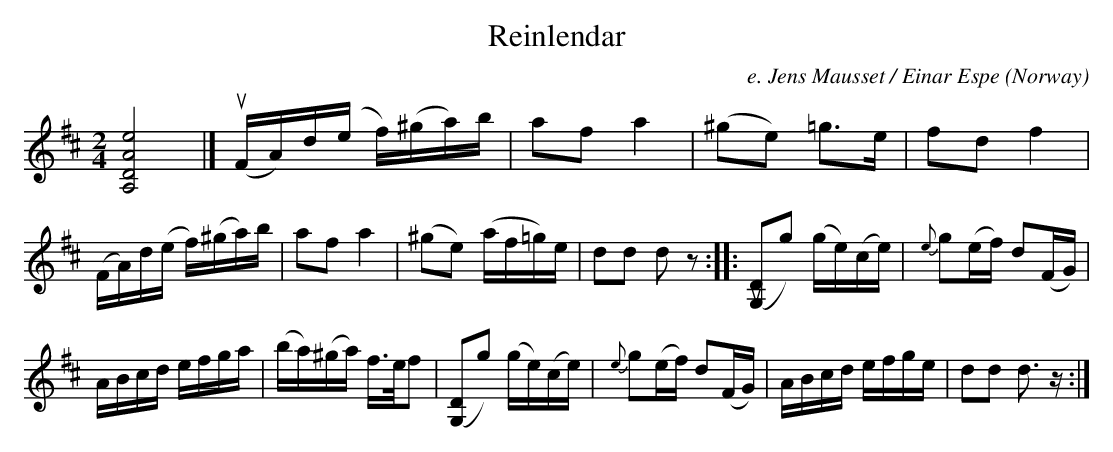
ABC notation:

X:1
T:Reinlendar
C:e. Jens Mausset / Einar Espe
M:2/4
O:Norway
K:D major
[A,8D8A8e8]|]\
(uFA)d(e f)(^ga)b | a2f2 a4 | (^g2e2) =g3e | f2d2 f4 |
(FA)d(e f)(^ga)b| a2f2 a4 | (^g2e2) (af=g)e | d2d2 d2z2 ::\
[(uG,2D2]g2) (ge)(ce)| {e}g2(ef) d2(FG) |
ABcd efga | (ba)(^ga) f>ef2 |\
[(G,2D2]g2) (ge)(ce)| {e}g2(ef) d2(FG) | ABcd efge | d2d2 d3z:|
